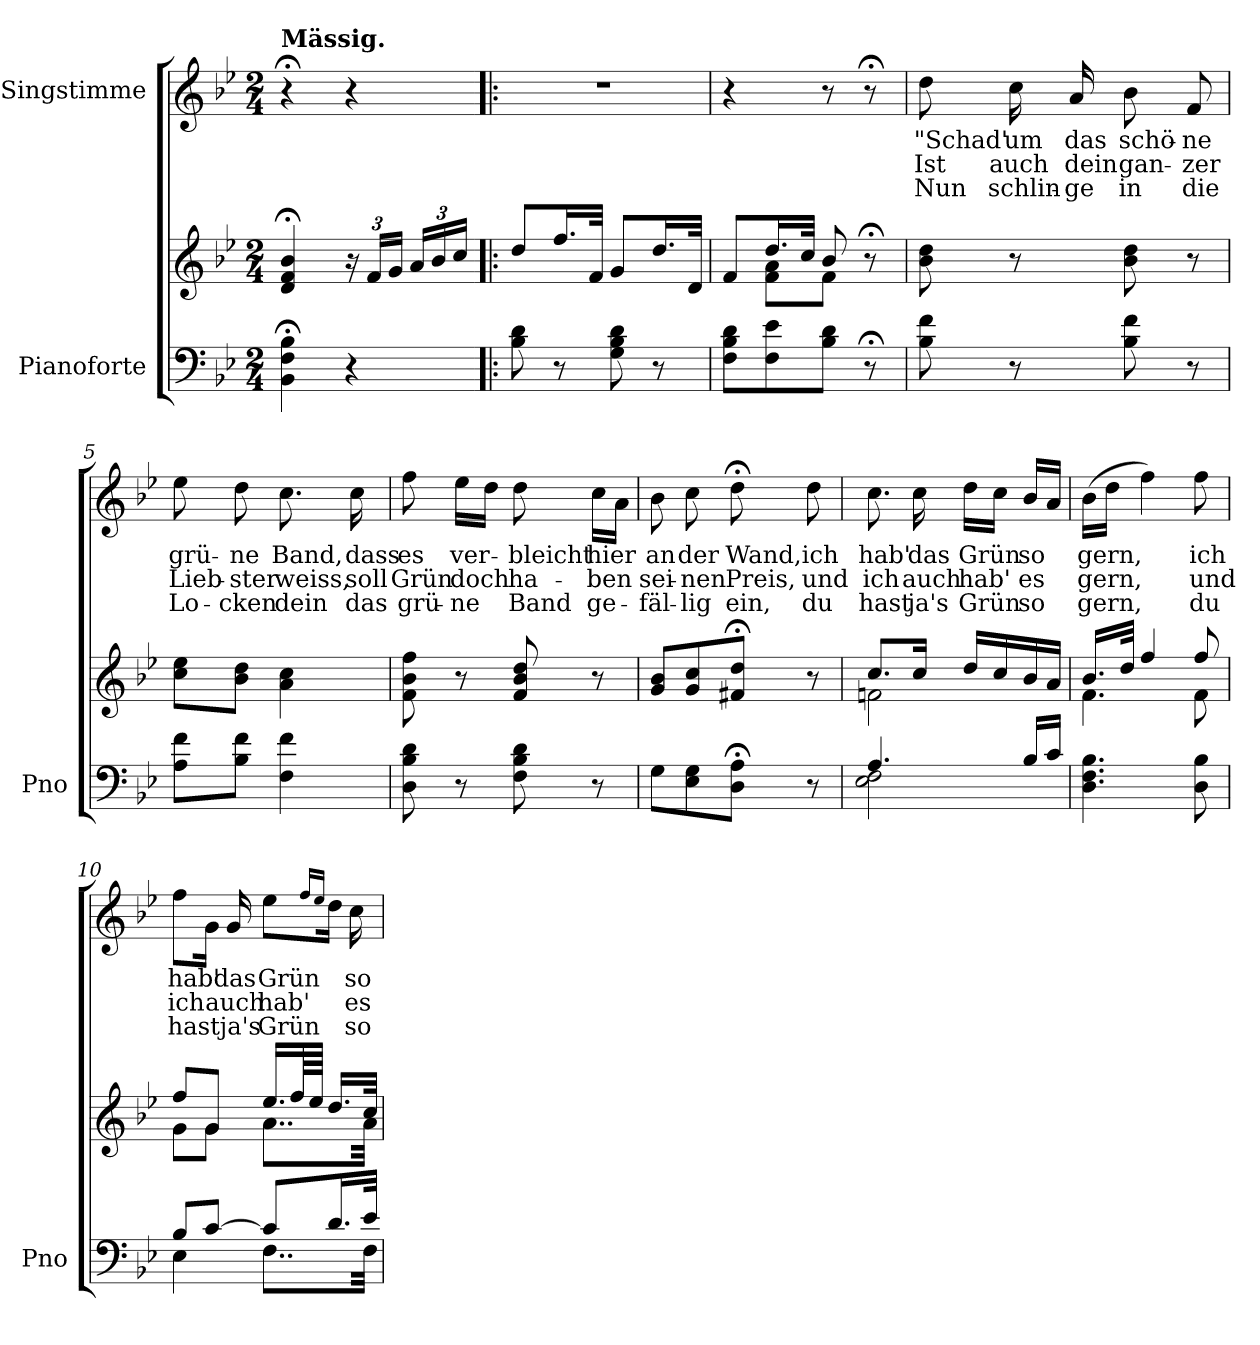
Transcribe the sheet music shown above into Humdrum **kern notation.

**kern	**kern	**kern	**text	**text	**text
*part2	*part2	*part1	*part1	*part1	*part1
*staff3	*staff2	*staff1	*staff1	*staff1	*staff1
*I"Pianoforte	*	*I"Singstimme	*	*	*
*I'Pno	*	*	*	*	*
*clefF4	*clefG2	*clefG2	*	*	*
*k[b-e-]	*k[b-e-]	*k[b-e-]	*	*	*
*M2/4	*M2/4	*M2/4	*	*	*
=1	=1	=1	=1	=1	=1
!	!	!LO:TX:a:B:t=Mässig.	!	!	!
4BB-\;< 4F\;< 4B-\;<	4d/;< 4f/;< 4b-/;<	4r;<	.	.	.
*	*Xbrackettup	*	*	*	*
4r	24r	4r	.	.	.
.	24f/LL	.	.	.	.
.	24g/JJ	.	.	.	.
.	24a/LL	.	.	.	.
.	24b-/	.	.	.	.
.	24cc/JJ	.	.	.	.
=2!|:	=2!|:	=2!|:	=2!|:	=2!|:	=2!|:
8B-\ 8d\	8dd/L	2r	.	.	.
8r	16.ff/L	.	.	.	.
.	32f/JJk	.	.	.	.
8G\ 8B-\ 8d\	8g/L	.	.	.	.
8r	16.dd/L	.	.	.	.
.	32d/JJk	.	.	.	.
=3	=3	=3	=3	=3	=3
*	*^	*	*	*	*
8F\ 8B-\ 8d\L	8f/L	8ryy	4r	.	.	.
8F\ 8e-\	16.dd/L	8f\ 8a\L	.	.	.	.
.	32cc/JJk	.	.	.	.	.
8B-\ 8d\J	8b-/	8f\J	8r	.	.	.
8r;<	8r;<	8ryy	8r;<	.	.	.
=4	=4	=4	=4	=4	=4	=4
!	!	!	!	!LO:LY:b	!LO:LY:b	!LO:LY:b
*	*v	*v	*	*	*	*
8B-\ 8f\	8b-\ 8dd\	8dd\	"Schad'	Ist	Nun
!	!	!	!LO:LY:b	!LO:LY:b	!LO:LY:b
8r	8r	16cc\	um	auch	schlin-
!	!	!	!LO:LY:b	!LO:LY:b	!LO:LY:b
.	.	16a/	das	dein	-ge
!	!	!	!LO:LY:b	!LO:LY:b	!LO:LY:b
8B-\ 8f\	8b-\ 8dd\	8b-\	schö-	gan-	in
!	!	!	!LO:LY:b	!LO:LY:b	!LO:LY:b
8r	8r	8f/	-ne	-zer	die
=5	=5	=5	=5	=5	=5
!	!	!	!LO:LY:b	!LO:LY:b	!LO:LY:b
8A\ 8f\L	8cc\ 8ee-\L	8ee-\	grü-	Lieb-	Lo-
!	!	!	!LO:LY:b	!LO:LY:b	!LO:LY:b
8B-\ 8f\J	8b-\ 8dd\J	8dd\	-ne	-ster	-cken
!	!	!	!LO:LY:b	!LO:LY:b	!LO:LY:b
4F\ 4f\	4a\ 4cc\	8.cc\	Band,	weiss,	dein
!	!	!	!LO:LY:b	!LO:LY:b	!LO:LY:b
.	.	16cc\	dass	soll	das
!!LO:LB:g=z
=6	=6	=6	=6	=6	=6
!	!	!	!LO:LY:b	!LO:LY:b	!LO:LY:b
8D\ 8B-\ 8d\	8f\ 8b-\ 8ff\	8ff\	es	Grün	grü-
!	!	!	!LO:LY:b	!LO:LY:b	!LO:LY:b
8r	8r	16ee-\LL	ver-	doch	-ne
.	.	16dd\JJ	.	.	.
!	!	!	!LO:LY:b	!LO:LY:b	!LO:LY:b
8F\ 8B-\ 8d\	8f/ 8b-/ 8dd/	8dd\	-bleicht	ha-	Band
!	!	!	!LO:LY:b	!LO:LY:b	!LO:LY:b
8r	8r	16cc\LL	hier	-ben	ge-
.	.	16a\JJ	.	.	.
=7	=7	=7	=7	=7	=7
!	!	!	!LO:LY:b	!LO:LY:b	!LO:LY:b
8G\L	8g/ 8b-/L	8b-\	an	sei-	-fäl-
!	!	!	!LO:LY:b	!LO:LY:b	!LO:LY:b
8E-\ 8G\	8g/ 8cc/	8cc\	der	-nen	-lig
!	!	!	!LO:LY:b	!LO:LY:b	!LO:LY:b
8D\;< 8A\;<J	8f#X/;< 8dd/;<J	8dd;<\	Wand,	Preis,	ein,
!	!	!	!LO:LY:b	!LO:LY:b	!LO:LY:b
8r	8r	8dd\	ich	und	du
=8	=8	=8	=8	=8	=8
*^	*^	*	*	*	*
!	!	!	!	!	!LO:LY:b	!LO:LY:b	!LO:LY:b
4.A/	2E-\ 2F\	8.cc/L	2fn\	8.cc\	hab'	ich	hast
!	!	!	!	!	!LO:LY:b	!LO:LY:b	!LO:LY:b
.	.	16cc/Jk	.	16cc\	das	auch	ja's
!	!	!	!	!	!LO:LY:b	!LO:LY:b	!LO:LY:b
.	.	16dd/LL	.	16dd\LL	Grün	hab'	Grün
.	.	16cc/	.	16cc\JJ	.	.	.
!	!	!	!	!	!LO:LY:b	!LO:LY:b	!LO:LY:b
16B-/LL	.	16b-/	.	16b-/LL	so	es	so
16c/JJ	.	16a/JJ	.	16a/JJ	.	.	.
*v	*v	*	*	*	*	*	*
=9	=9	=9	=9	=9	=9	=9
!	!	!	!	!LO:LY:b	!LO:LY:b	!LO:LY:b
4.D\ 4.F\ 4.B-\	16.b-/LL	4.f\	(16b-\LL	gern,	gern,	gern,
.	.	.	16dd\JJ	.	.	.
.	32dd/JJk	.	.	.	.	.
.	4ff/	.	4ff\)	.	.	.
!	!	!	!	!LO:LY:b	!LO:LY:b	!LO:LY:b
8D\ 8B-\	8ff/	8f\	8ff\	ich	und	du
=10	=10	=10	=10	=10	=10	=10
*^	*	*	*	*	*	*
!	!	!	!	!	!LO:LY:b	!LO:LY:b	!LO:LY:b
8B-/L	4E-\	8ff/L	8g\L	8ff\L	hab'	ich	hast
[8c/J	.	8g/J	8g\J	16g\Jk	.	.	.
!	!	!	!	!	!LO:LY:b	!LO:LY:b	!LO:LY:b
.	.	.	.	16g/	das	auch	ja's
!	!	!	!	!	!LO:LY:b	!LO:LY:b	!LO:LY:b
8c/L]	8..F\L	16.ee-/LL	8..a\L	8ee-\L	Grün	hab'	Grün
.	.	64ff/LL	.	.	.	.	.
.	.	64ee-/JJJJ	.	.	.	.	.
.	.	.	.	16qff/LL	.	.	.
.	.	.	.	16qee-/JJ	.	.	.
16.d/L	.	16.dd/LL	.	16dd\Jk	.	.	.
!	!	!	!	!	!LO:LY:b	!LO:LY:b	!LO:LY:b
.	.	.	.	16cc\	so	es	so
32e-/JJk	32F\Jkk	32cc/JJk	32a\Jkk	.	.	.	.
*v	*v	*	*	*	*	*	*
*	*v	*v	*	*	*	*
=	=	=	=	=	=
*-	*-	*-	*-	*-	*-
